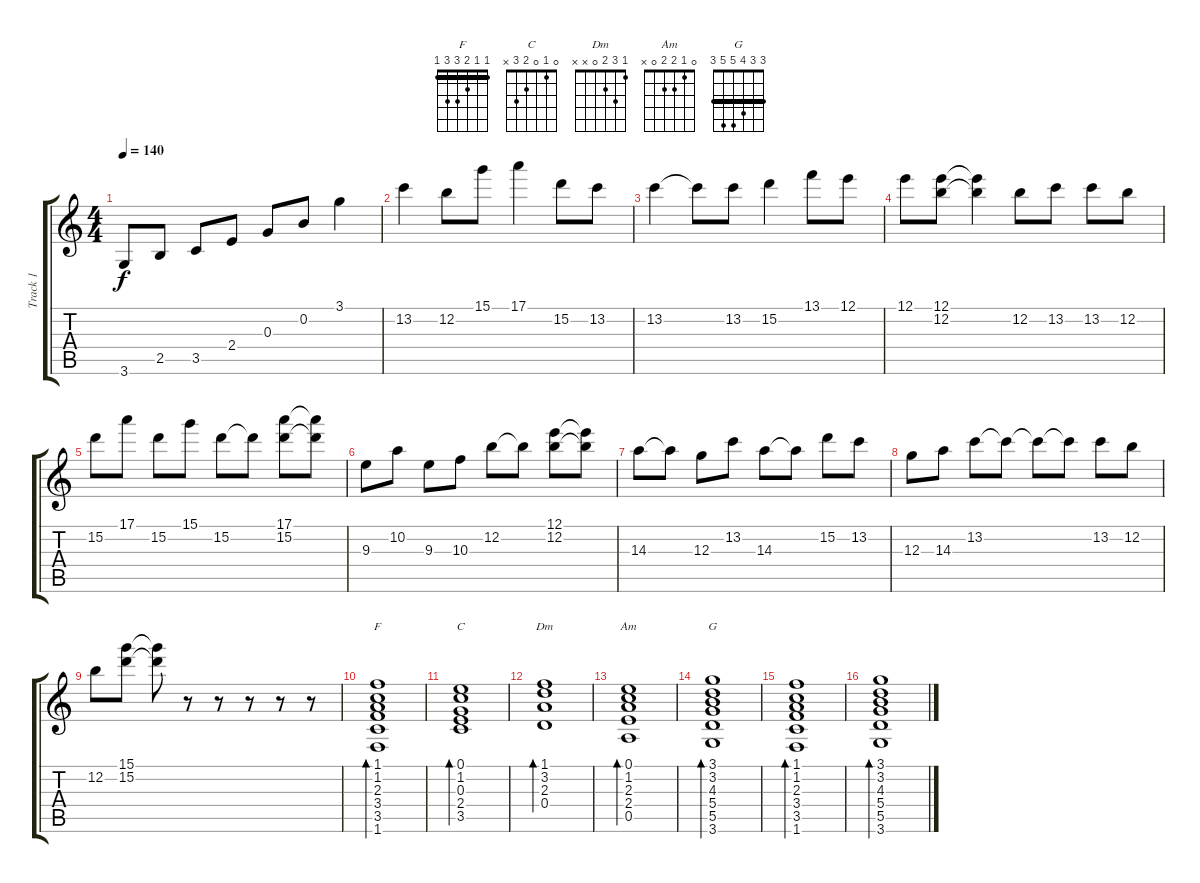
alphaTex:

\track ("Track 1" "Track 1") {instrument electricguitarclean}
\staff {score tabs}
\tuning (E4 B3 G3 D3 A2 E2) {hide}
\chord ("F" 1 1 2 3 3 1) {barre 1}
\chord ("C" 0 1 0 2 3 x)
\chord ("Dm" 1 3 2 0 x x)
\chord ("Am" 0 1 2 2 0 x)
\chord ("G" 3 3 4 5 5 3) {barre 3}
\ts (4 4)
\tempo 140
\clef g2
\ks c
3.6.8{dy f} 2.5.8 3.5.8 2.4.8 0.3.8 0.2.8 3.1.4 |
13.2.4{instrument electricguitarjazz} 12.2.8 15.1.8 17.1.4 15.2.8 13.2.8 |
13.2.4 13.2{t}.8 13.2.8 15.2.4 13.1.8 12.1.8 |
12.1.8 (12.1 12.2).8 (12.1{t} 12.2{t}).4 12.2.8 13.2.8 13.2.8 12.2.8 |
15.2.8 17.1.8 15.2.8 15.1.8 15.2.8 15.2{t}.8 (17.1 15.2).8 (17.1{t} 15.2{t}).8 |
9.3.8 10.2.8 9.3.8 10.3.8 12.2.8 12.2{t}.8 (12.1 12.2).8 (12.1{t} 12.2{t}).8 |
14.3.8 14.3{t}.8 12.3.8 13.2.8 14.3.8 14.3{t}.8 15.2.8 13.2.8 |
12.3.8 14.3.8 13.2.8 13.2{t}.8 13.2{t}.8 13.2{t}.8 13.2.8 12.2.8 |
12.2.8 (15.1 15.2).8 (15.1{t} 15.2{t}).8 r.8 r.8 r.8 r.8 r.8 |
(1.1 1.2 2.3 3.4 3.5 1.6).1{bd 60 ch "F" instrument electricguitarclean} |
(0.1 1.2 0.3 2.4 3.5).1{bd 60 ch "C"} |
(1.1 3.2 2.3 0.4).1{bd 60 ch "Dm"} |
(0.1 1.2 2.3 2.4 0.5).1{bd 60 ch "Am"} |
(3.1 3.2 4.3 5.4 5.5 3.6).1{bd 60 ch "G"} |
(1.1 1.2 2.3 3.4 3.5 1.6).1{bd 60} |
(3.1 3.2 4.3 5.4 5.5 3.6).1{bd 60}
